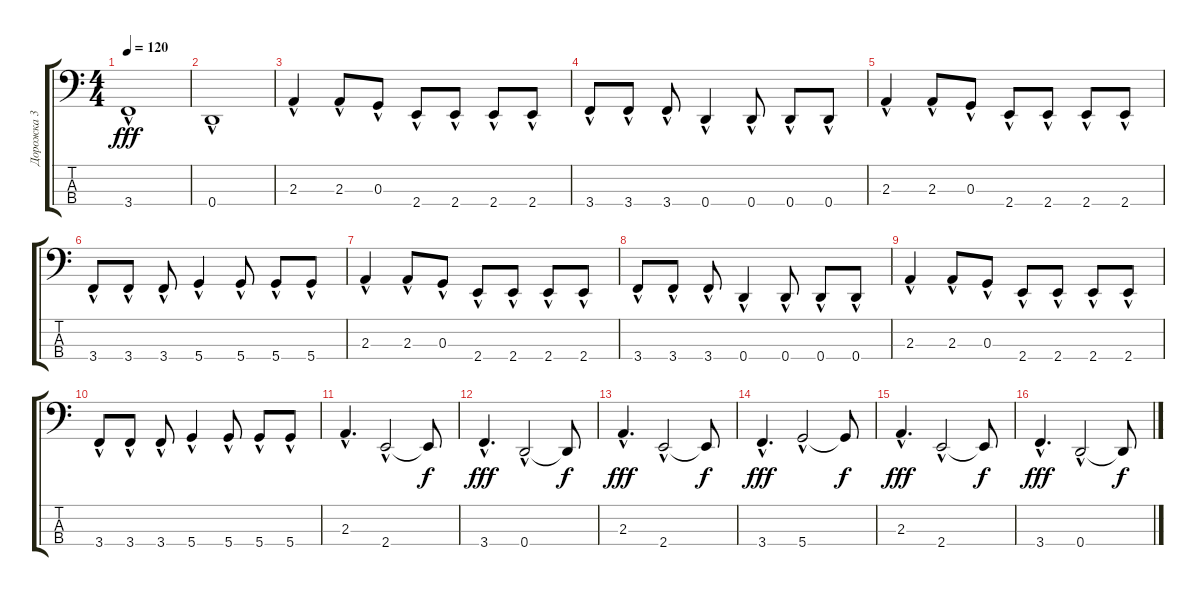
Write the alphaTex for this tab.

\track ("Дорожка 3" "Дорожка 3") {instrument electricbassfinger}
\staff {score tabs}
\tuning (F2 C2 G1 D1) {hide}
\ts (4 4)
\tempo 120
\clef f4
\ks c
3.4{hac}.1{dy fff} |
0.4{hac}.1 |
2.3{hac}.4 2.3{hac}.8 0.3{hac}.8 2.4{hac}.8 2.4{hac}.8 2.4{hac}.8 2.4{hac}.8 |
3.4{hac}.8 3.4{hac}.8 3.4{hac}.8 0.4{hac}.4 0.4{hac}.8 0.4{hac}.8 0.4{hac}.8 |
2.3{hac}.4 2.3{hac}.8 0.3{hac}.8 2.4{hac}.8 2.4{hac}.8 2.4{hac}.8 2.4{hac}.8 |
3.4{hac}.8 3.4{hac}.8 3.4{hac}.8 5.4{hac}.4 5.4{hac}.8 5.4{hac}.8 5.4{hac}.8 |
2.3{hac}.4 2.3{hac}.8 0.3{hac}.8 2.4{hac}.8 2.4{hac}.8 2.4{hac}.8 2.4{hac}.8 |
3.4{hac}.8 3.4{hac}.8 3.4{hac}.8 0.4{hac}.4 0.4{hac}.8 0.4{hac}.8 0.4{hac}.8 |
2.3{hac}.4 2.3{hac}.8 0.3{hac}.8 2.4{hac}.8 2.4{hac}.8 2.4{hac}.8 2.4{hac}.8 |
3.4{hac}.8 3.4{hac}.8 3.4{hac}.8 5.4{hac}.4 5.4{hac}.8 5.4{hac}.8 5.4{hac}.8 |
2.3{hac}.4{d} 2.4{hac}.2 2.4{t}.8{dy f} |
3.4{hac}.4{d dy fff} 0.4{hac}.2 0.4{t}.8{dy f} |
2.3{hac}.4{d dy fff} 2.4{hac}.2 2.4{t}.8{dy f} |
3.4{hac}.4{d dy fff} 5.4{hac}.2 5.4{t}.8{dy f} |
2.3{hac}.4{d dy fff} 2.4{hac}.2 2.4{t}.8{dy f} |
3.4{hac}.4{d dy fff} 0.4{hac}.2 0.4{t}.8{dy f}
